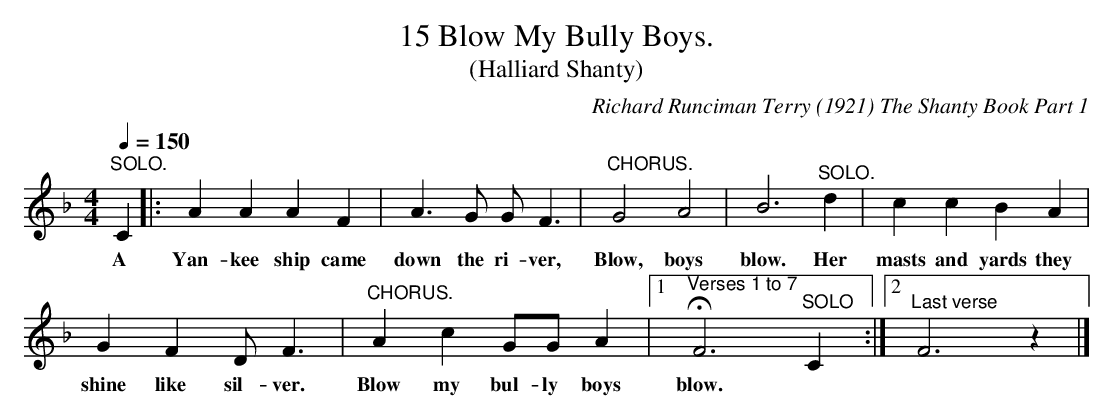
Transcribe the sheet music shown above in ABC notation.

X:1
T:15 Blow My Bully Boys.
T:(Halliard Shanty)
C:Richard Runciman Terry (1921) The Shanty Book Part 1
L:1/4
Q:1/4=150
M:4/4
K:F
"^SOLO." C |: A A A F | A3/2 G/ G/ F3/2 |"^CHORUS." G2 A2 | B3"^SOLO." d | c c B A |$ G F D/ F3/2 |
w: A|Yan- kee ship came|down the ri- ver,|Blow, boys|blow. Her|masts and yards they|shine like sil- ver.|
"^CHORUS." A c G/G/ A |1"^Verses 1 to 7" !fermata!F3"^SOLO" C :|2"^Last verse" F3 z |]
w: Blow my bul- ly boys|blow. *||
